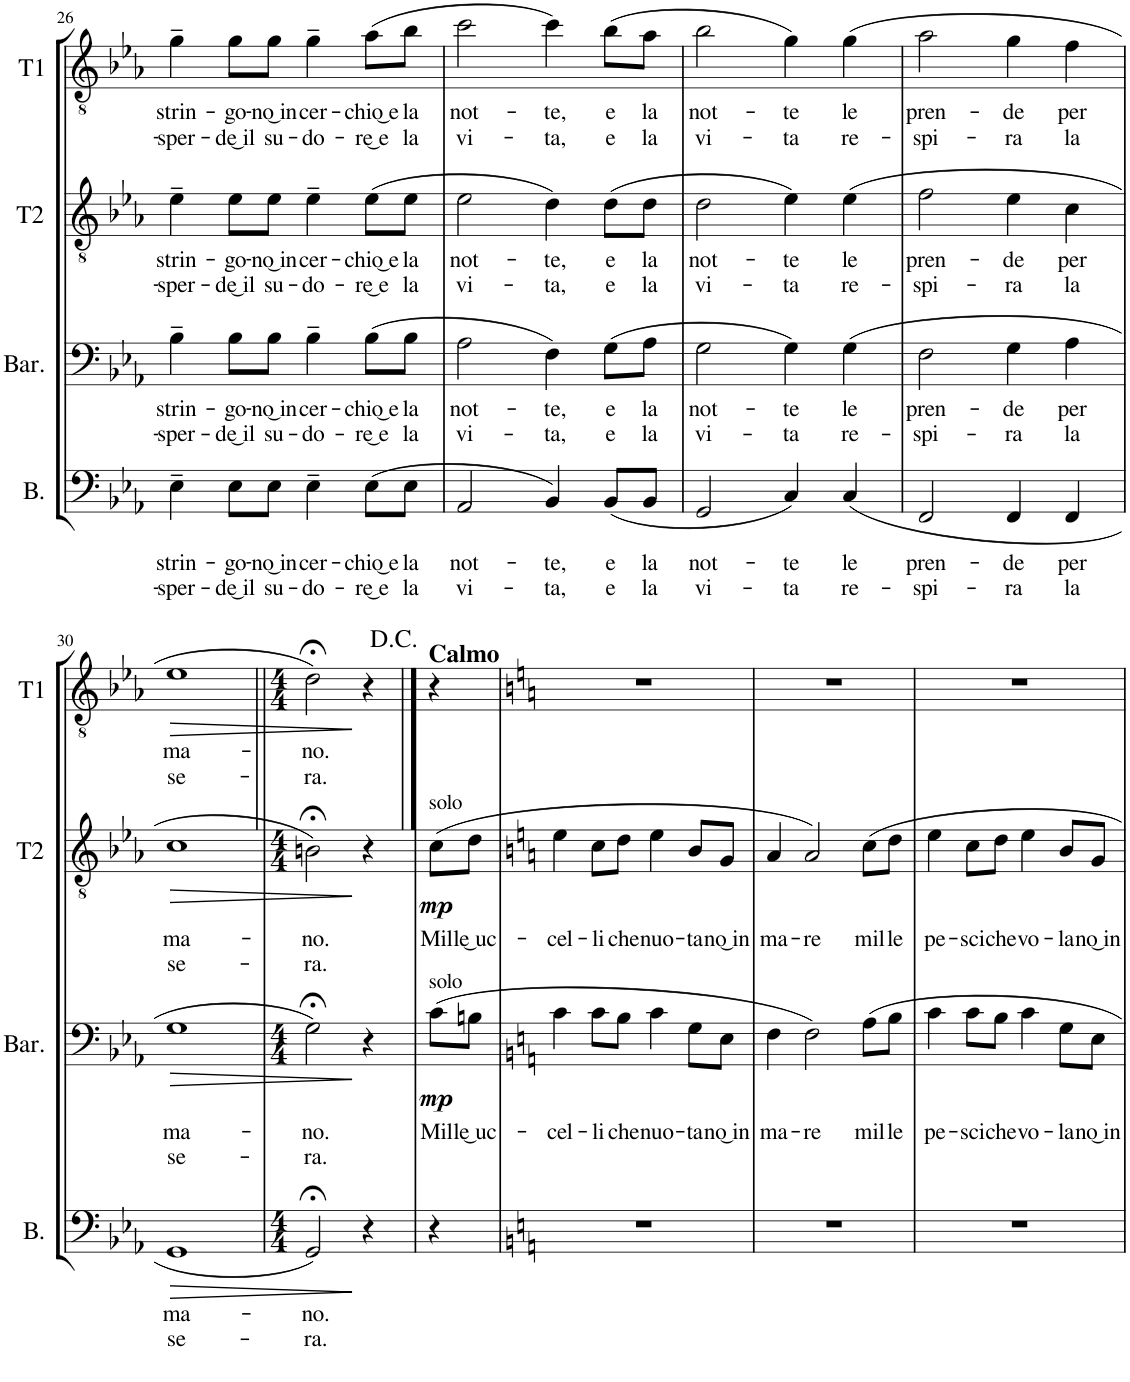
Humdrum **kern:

**kern	**text	**text	**dynam	**kern	**text	**text	**dynam	**kern	**text	**text	**dynam	**kern	**text	**text	**dynam
*part4	*part4	*part4	*part4	*part3	*part3	*part3	*part3	*part2	*part2	*part2	*part2	*part1	*part1	*part1	*part1
*staff4	*staff4	*staff4	*staff4	*staff3	*staff3	*staff3	*staff3	*staff2	*staff2	*staff2	*staff2	*staff1	*staff1	*staff1	*staff1
*I"Bass	*	*	*	*I"Baritone	*	*	*	*I"Tenor2	*	*	*	*I"Tenor1	*	*	*
*I'B.	*	*	*	*I'Bar.	*	*	*	*I'T2	*	*	*	*I'T1	*	*	*
!!LO:PB:g=z
*clefF4	*	*	*	*clefF4	*	*	*	*clefGv2	*	*	*	*clefGv2	*	*	*
*k[b-e-a-]	*	*	*	*k[b-e-a-]	*	*	*	*k[b-e-a-]	*	*	*	*k[b-e-a-]	*	*	*
*M2/2	*	*	*	*M2/2	*	*	*	*M2/2	*	*	*	*M2/2	*	*	*
=26	=26	=26	=26	=26	=26	=26	=26	=26	=26	=26	=26	=26	=26	=26	=26
!	!LO:LY:b	!LO:LY:b	!	!	!LO:LY:b	!LO:LY:b	!	!	!LO:LY:b	!LO:LY:b	!	!	!LO:LY:b	!LO:LY:b	!
4E-~\	strin-	-sper-	.	4B-~\	strin-	-sper-	.	4e-~\	strin-	-sper-	.	4g~\	strin-	-sper-	.
!	!LO:LY:b	!LO:LY:b	!	!	!LO:LY:b	!LO:LY:b	!	!	!LO:LY:b	!LO:LY:b	!	!	!LO:LY:b	!LO:LY:b	!
8E-\L	-go-	-de͜ il	.	8B-\L	-go-	-de͜ il	.	8e-\L	-go-	-de͜ il	.	8g\L	-go-	-de͜ il	.
!	!LO:LY:b	!LO:LY:b	!	!	!LO:LY:b	!LO:LY:b	!	!	!LO:LY:b	!LO:LY:b	!	!	!LO:LY:b	!LO:LY:b	!
8E-\J	-no͜ in	su-	.	8B-\J	-no͜ in	su-	.	8e-\J	-no͜ in	su-	.	8g\J	-no͜ in	su-	.
!	!LO:LY:b	!LO:LY:b	!	!	!LO:LY:b	!LO:LY:b	!	!	!LO:LY:b	!LO:LY:b	!	!	!LO:LY:b	!LO:LY:b	!
4E-~\	cer-	-do-	.	4B-~\	cer-	-do-	.	4e-~\	cer-	-do-	.	4g~\	cer-	-do-	.
!	!LO:LY:b	!LO:LY:b	!	!	!LO:LY:b	!LO:LY:b	!	!	!LO:LY:b	!LO:LY:b	!	!	!LO:LY:b	!LO:LY:b	!
(8E-\L	-chio͜ e	-re͜ e	.	(8B-\L	-chio͜ e	-re͜ e	.	(8e-\L	-chio͜ e	-re͜ e	.	(8a-\L	-chio͜ e	-re͜ e	.
!	!LO:LY:b	!LO:LY:b	!	!	!LO:LY:b	!LO:LY:b	!	!	!LO:LY:b	!LO:LY:b	!	!	!LO:LY:b	!LO:LY:b	!
8E-\J	la	la	.	8B-\J	la	la	.	8e-\J	la	la	.	8b-\J	la	la	.
=27	=27	=27	=27	=27	=27	=27	=27	=27	=27	=27	=27	=27	=27	=27	=27
!	!LO:LY:b	!LO:LY:b	!	!	!LO:LY:b	!LO:LY:b	!	!	!LO:LY:b	!LO:LY:b	!	!	!LO:LY:b	!LO:LY:b	!
2AA-/	not-	vi-	.	2A-\	not-	vi-	.	2e-\	not-	vi-	.	2cc\	not-	vi-	.
!	!LO:LY:b	!LO:LY:b	!	!	!LO:LY:b	!LO:LY:b	!	!	!LO:LY:b	!LO:LY:b	!	!	!LO:LY:b	!LO:LY:b	!
4BB-/)	-te,	-ta,	.	4F\)	-te,	-ta,	.	4d\)	-te,	-ta,	.	4cc\)	-te,	-ta,	.
!	!LO:LY:b	!LO:LY:b	!	!	!LO:LY:b	!LO:LY:b	!	!	!LO:LY:b	!LO:LY:b	!	!	!LO:LY:b	!LO:LY:b	!
(8BB-/L	e	e	.	(8G\L	e	e	.	(8d\L	e	e	.	(8b-\L	e	e	.
!	!LO:LY:b	!LO:LY:b	!	!	!LO:LY:b	!LO:LY:b	!	!	!LO:LY:b	!LO:LY:b	!	!	!LO:LY:b	!LO:LY:b	!
8BB-/J	la	la	.	8A-\J	la	la	.	8d\J	la	la	.	8a-\J	la	la	.
=28	=28	=28	=28	=28	=28	=28	=28	=28	=28	=28	=28	=28	=28	=28	=28
!	!LO:LY:b	!LO:LY:b	!	!	!LO:LY:b	!LO:LY:b	!	!	!LO:LY:b	!LO:LY:b	!	!	!LO:LY:b	!LO:LY:b	!
2GG/	not-	vi-	.	2G\	not-	vi-	.	2d\	not-	vi-	.	2b-\	not-	vi-	.
!	!LO:LY:b	!LO:LY:b	!	!	!LO:LY:b	!LO:LY:b	!	!	!LO:LY:b	!LO:LY:b	!	!	!LO:LY:b	!LO:LY:b	!
4C/)	-te	-ta	.	4G\)	-te	-ta	.	4e-\)	-te	-ta	.	4g\)	-te	-ta	.
!	!LO:LY:b	!LO:LY:b	!	!	!LO:LY:b	!LO:LY:b	!	!	!LO:LY:b	!LO:LY:b	!	!	!LO:LY:b	!LO:LY:b	!
(4C/	le	re-	.	(4G\	le	re-	.	(4e-\	le	re-	.	(4g\	le	re-	.
=29	=29	=29	=29	=29	=29	=29	=29	=29	=29	=29	=29	=29	=29	=29	=29
!	!LO:LY:b	!LO:LY:b	!	!	!LO:LY:b	!LO:LY:b	!	!	!LO:LY:b	!LO:LY:b	!	!	!LO:LY:b	!LO:LY:b	!
2FF/	pren-	-spi-	.	2F\	pren-	-spi-	.	2f\	pren-	-spi-	.	2a-\	pren-	-spi-	.
!	!LO:LY:b	!LO:LY:b	!	!	!LO:LY:b	!LO:LY:b	!	!	!LO:LY:b	!LO:LY:b	!	!	!LO:LY:b	!LO:LY:b	!
4FF/	-de	-ra	.	4G\	-de	-ra	.	4e-\	-de	-ra	.	4g\	-de	-ra	.
!	!LO:LY:b	!LO:LY:b	!	!	!LO:LY:b	!LO:LY:b	!	!	!LO:LY:b	!LO:LY:b	!	!	!LO:LY:b	!LO:LY:b	!
4FF/	per	la	.	4A-\	per	la	.	4c\	per	la	.	4f\	per	la	.
!!LO:LB:g=z
=30	=30	=30	=30	=30	=30	=30	=30	=30	=30	=30	=30	=30	=30	=30	=30
!	!LO:LY:b	!LO:LY:b	!LO:HP:b	!	!LO:LY:b	!LO:LY:b	!LO:HP:b	!	!LO:LY:b	!LO:LY:b	!LO:HP:b	!	!LO:LY:b	!LO:LY:b	!LO:HP:b
1GG	ma-	se-	>	1G	ma-	se-	>	1c	ma-	se-	>	1e-	ma-	se-	>
=31||	=31||	=31||	=31||	=31||	=31||	=31||	=31||	=31||	=31||	=31||	=31||	=31||	=31||	=31||	=31||
*M4/4	*	*	*	*M4/4	*	*	*	*M4/4	*	*	*	*M4/4	*	*	*
!	!LO:LY:b	!LO:LY:b	!	!	!LO:LY:b	!LO:LY:b	!	!	!LO:LY:b	!LO:LY:b	!	!	!	!	!
2GG;</)	-no.	-ra.	.	2G;<\)	-no.	-ra.	.	2Bn;<\)	-no.	-ra.	.	1920%44641ryy	.	.	.
4r	.	.	]	4r	.	.	]	4r	.	.	]	.	.	.	.
1920%44641ryy	.	.	.	1920%44641ryy	.	.	.	1920%44641ryy	.	.	.	.	.	.	.
!	!	!	!	!	!	!	!	!	!	!	!	!	!LO:LY:b	!LO:LY:b	!
.	.	.	.	.	.	.	.	.	.	.	.	2d;<\)	-no.	-ra.	.
.	.	.	.	.	.	.	.	.	.	.	.	4r	.	.	]
==31X1	==31X1	==31X1	==31X1	==31X1	==31X1	==31X1	==31X1	==31X1	==31X1	==31X1	==31X1	==31X1	==31X1	==31X1	==31X1
!	!	!	!	!	!	!	!	!	!	!	!	!LO:TX:a:B:t=Calmo	!	!	!
!	!	!	!	!	!	!	!	!LO:TX:a:t=solo	!	!	!	!	!	!	!
!	!	!	!	!LO:TX:a:t=solo	!	!	!	!	!	!	!	!	!	!	!
!	!	!	!	!	!LO:LY:b	!	!LO:DY:b	!	!LO:LY:b	!	!LO:DY:b	!	!	!	!
4r	.	.	.	(8c\L	Mil-	.	mp	(8c\L	Mil-	.	mp	4r	.	.	.
!	!	!	!	!	!LO:LY:b	!	!	!	!LO:LY:b	!	!	!	!	!	!
.	.	.	.	8Bn\J	-le͜ uc-	.	.	8d\J	-le͜ uc-	.	.	.	.	.	.
=32	=32	=32	=32	=32	=32	=32	=32	=32	=32	=32	=32	=32	=32	=32	=32
*k[]	*	*	*	*k[]	*	*	*	*k[]	*	*	*	*k[]	*	*	*
!	!	!	!	!	!LO:LY:b	!	!	!	!LO:LY:b	!	!	!	!	!	!
1r	.	.	.	4c\	-cel-	.	.	4e\	-cel-	.	.	1r	.	.	.
!	!	!	!	!	!LO:LY:b	!	!	!	!LO:LY:b	!	!	!	!	!	!
.	.	.	.	8c\L	-li	.	.	8c\L	-li	.	.	.	.	.	.
!	!	!	!	!	!LO:LY:b	!	!	!	!LO:LY:b	!	!	!	!	!	!
.	.	.	.	8B\J	che	.	.	8d\J	che	.	.	.	.	.	.
!	!	!	!	!	!LO:LY:b	!	!	!	!LO:LY:b	!	!	!	!	!	!
.	.	.	.	4c\	nuo-	.	.	4e\	nuo-	.	.	.	.	.	.
!	!	!	!	!	!LO:LY:b	!	!	!	!LO:LY:b	!	!	!	!	!	!
.	.	.	.	8G\L	-ta-	.	.	8B/L	-ta-	.	.	.	.	.	.
!	!	!	!	!	!LO:LY:b	!	!	!	!LO:LY:b	!	!	!	!	!	!
.	.	.	.	8E\J	-no͜ in	.	.	8G/J	-no͜ in	.	.	.	.	.	.
=33	=33	=33	=33	=33	=33	=33	=33	=33	=33	=33	=33	=33	=33	=33	=33
!	!	!	!	!	!LO:LY:b	!	!	!	!LO:LY:b	!	!	!	!	!	!
1r	.	.	.	4F\	ma-	.	.	4A/	ma-	.	.	1r	.	.	.
!	!	!	!	!	!LO:LY:b	!	!	!	!LO:LY:b	!	!	!	!	!	!
.	.	.	.	2F\)	-re	.	.	2A/)	-re	.	.	.	.	.	.
!	!	!	!	!	!LO:LY:b	!	!	!	!LO:LY:b	!	!	!	!	!	!
.	.	.	.	8A\L	mil-	.	.	8c\L	mil-	.	.	.	.	.	.
!	!	!	!	!	!LO:LY:b	!	!	!	!LO:LY:b	!	!	!	!	!	!
.	.	.	.	8B\J	-le	.	.	8d\J	-le	.	.	.	.	.	.
=34	=34	=34	=34	=34	=34	=34	=34	=34	=34	=34	=34	=34	=34	=34	=34
!	!	!	!	!	!LO:LY:b	!	!	!	!LO:LY:b	!	!	!	!	!	!
1r	.	.	.	4c\	pe-	.	.	4e\	pe-	.	.	1r	.	.	.
!	!	!	!	!	!LO:LY:b	!	!	!	!LO:LY:b	!	!	!	!	!	!
.	.	.	.	8c\L	-sci	.	.	8c\L	-sci	.	.	.	.	.	.
!	!	!	!	!	!LO:LY:b	!	!	!	!LO:LY:b	!	!	!	!	!	!
.	.	.	.	8B\J	che	.	.	8d\J	che	.	.	.	.	.	.
!	!	!	!	!	!LO:LY:b	!	!	!	!LO:LY:b	!	!	!	!	!	!
.	.	.	.	4c\	vo-	.	.	4e\	vo-	.	.	.	.	.	.
!	!	!	!	!	!LO:LY:b	!	!	!	!LO:LY:b	!	!	!	!	!	!
.	.	.	.	8G\L	-la-	.	.	8B/L	-la-	.	.	.	.	.	.
!	!	!	!	!	!LO:LY:b	!	!	!	!LO:LY:b	!	!	!	!	!	!
.	.	.	.	8E\J	-no͜ in	.	.	8G/J	-no͜ in	.	.	.	.	.	.
=	=	=	=	=	=	=	=	=	=	=	=	=	=	=	=
*-	*-	*-	*-	*-	*-	*-	*-	*-	*-	*-	*-	*-	*-	*-	*-
